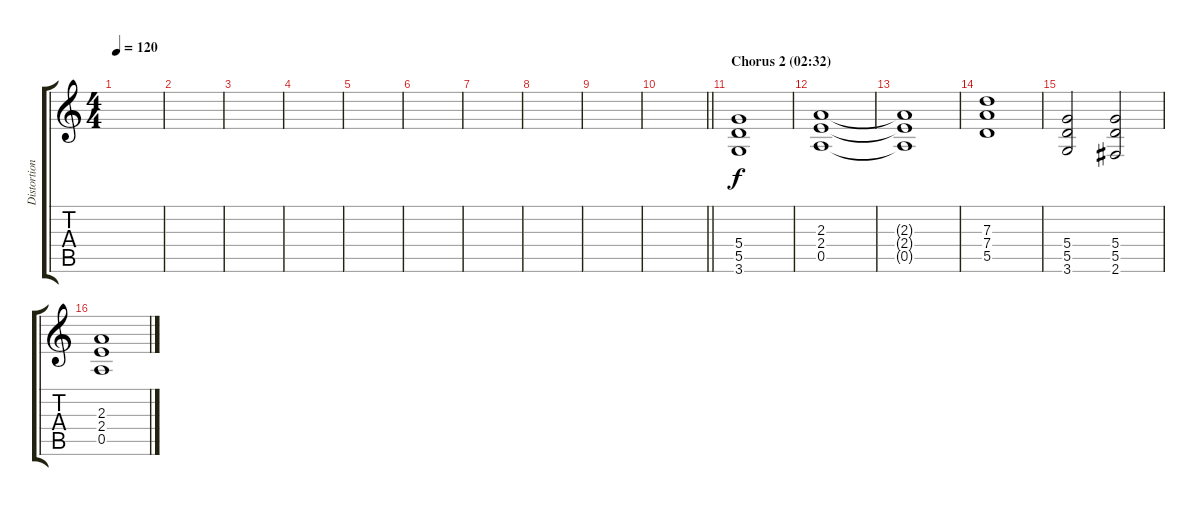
\track ("Distortion" "Distortion") {instrument distortionguitar}
\staff {score tabs}
\tuning (E4 B3 G3 D3 A2 E2) {hide}
\ts (4 4)
\tempo 120
\clef g2
\ks c
|
|
|
|
|
|
|
|
|
\barLineRight lightlight
|
\section ("" "Chorus 2 (02:32)")
(5.4 5.5 3.6).1 |
(2.3 2.4 0.5).1 |
(2.3{t} 2.4{t} 0.5{t}).1 |
(7.3 7.4 5.5).1 |
(5.4 5.5 3.6).2 (5.4 5.5 2.6).2 |
(2.3 2.4 0.5).1
